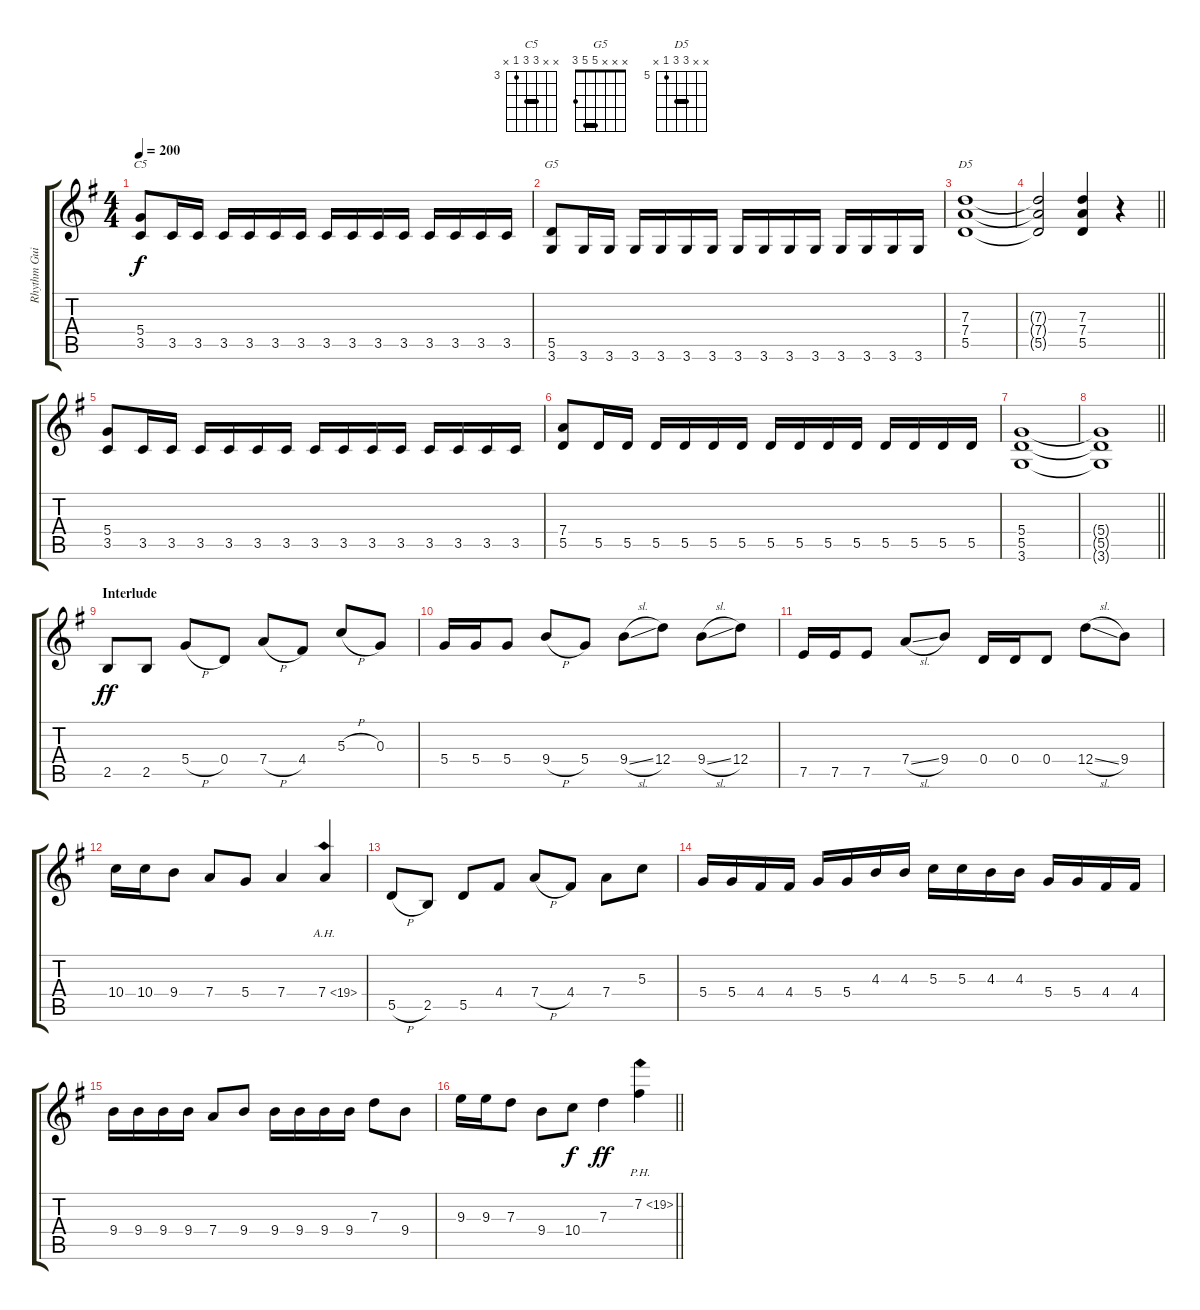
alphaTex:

\track ("Rhythm Guitar B" "Rhythm Gui") {instrument distortionguitar}
\staff {score tabs}
\tuning (E4 B3 G3 D3 A2 E2) {hide}
\chord ("C5" x x 5 5 3 x) {firstfret 3 barre 5}
\chord ("G5" x x x 5 5 3) {barre 5}
\chord ("D5" x x 7 7 5 x) {firstfret 5 barre 7}
\ts (4 4)
\tempo 200
\clef g2
\ks g
(5.4 3.5).8{ch "C5" dy f} 3.5.16 3.5.16 3.5.16 3.5.16 3.5.16 3.5.16 3.5.16 3.5.16 3.5.16 3.5.16 3.5.16 3.5.16 3.5.16 3.5.16 |
(5.5 3.6).8{ch "G5"} 3.6.16 3.6.16 3.6.16 3.6.16 3.6.16 3.6.16 3.6.16 3.6.16 3.6.16 3.6.16 3.6.16 3.6.16 3.6.16 3.6.16 |
(7.3 7.4 5.5).1{ch "D5"} |
\barLineRight lightlight
(7.3{t} 7.4{t} 5.5{t}).2 (7.3 7.4 5.5).4 r.4 |
\section ("" "")
(5.4 3.5).8 3.5.16 3.5.16 3.5.16 3.5.16 3.5.16 3.5.16 3.5.16 3.5.16 3.5.16 3.5.16 3.5.16 3.5.16 3.5.16 3.5.16 |
(7.4 5.5).8 5.5.16 5.5.16 5.5.16 5.5.16 5.5.16 5.5.16 5.5.16 5.5.16 5.5.16 5.5.16 5.5.16 5.5.16 5.5.16 5.5.16 |
(5.4 5.5 3.6).1 |
\barLineRight lightlight
(5.4{t} 5.5{t} 3.6{t}).1 |
\section ("" "Interlude")
2.5.8{dy ff} 2.5.8 5.4{h}.8 0.4.8 7.4{h}.8 4.4.8 5.3{h}.8 0.3.8 |
5.4.16 5.4.16 5.4.8 9.4{h}.8 5.4.8 9.4{sl}.8 12.4.8 9.4{sl}.8 12.4.8 |
7.5.16 7.5.16 7.5.8 7.4{sl}.8 9.4.8 0.4.16 0.4.16 0.4.8 12.4{sl}.8 9.4.8 |
10.4.16 10.4.16 9.4.8 7.4.8 5.4.8 7.4.4 7.4{ah 12}.4 |
5.5{h}.8 2.5.8 5.5.8 4.4.8 7.4{h}.8 4.4.8 7.4.8 5.3.8 |
5.4.16 5.4.16 4.4.16 4.4.16 5.4.16 5.4.16 4.3.16 4.3.16 5.3.16 5.3.16 4.3.16 4.3.16 5.4.16 5.4.16 4.4.16 4.4.16 |
9.4.16 9.4.16 9.4.16 9.4.16 7.4.8 9.4.8 9.4.16 9.4.16 9.4.16 9.4.16 7.3.8 9.4.8 |
\barLineRight lightlight
9.3.16 9.3.16 7.3.8 9.4.8 10.4.8{dy f} 7.3.4{dy ff} 7.2{ph 12}.4
